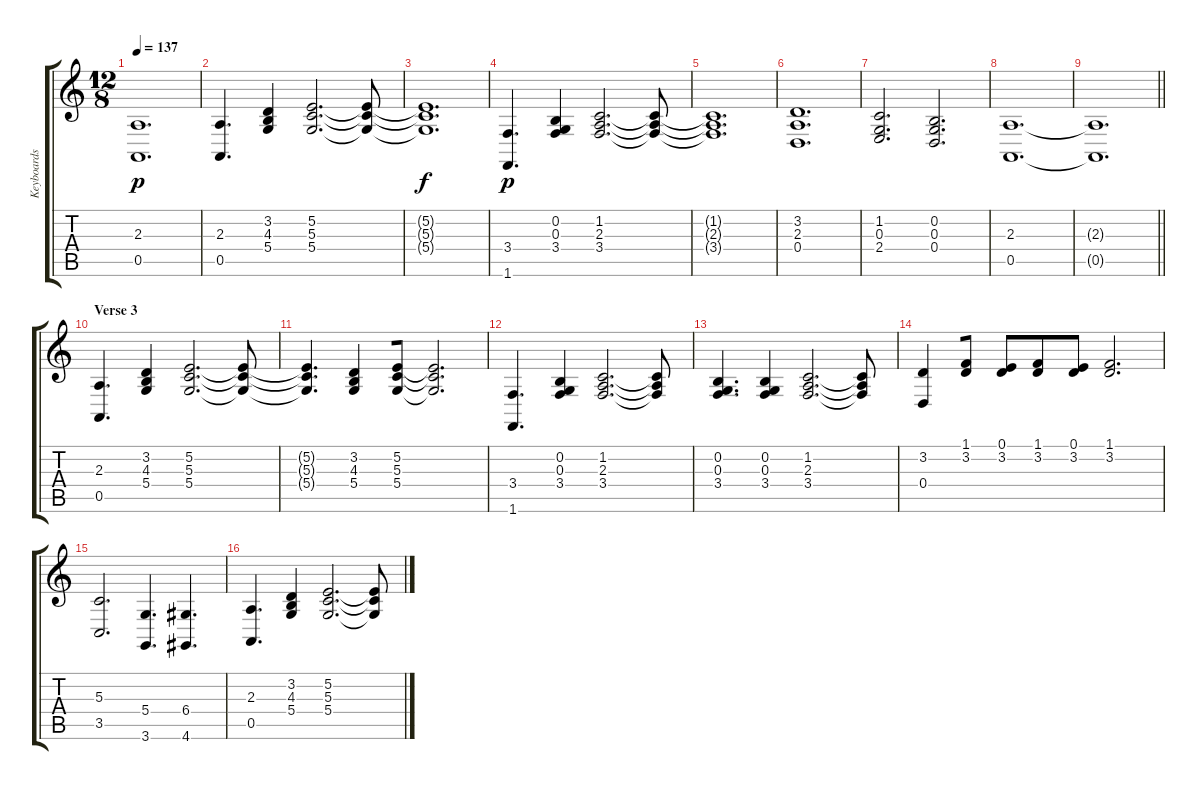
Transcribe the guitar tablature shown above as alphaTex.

\track ("Keyboards" "Keyboards") {instrument lead2sawtooth bank 255}
\staff {score tabs}
\tuning (E4 B3 G3 D3 A2 E2) {hide}
\ts (12 8)
\tempo 137
\clef g2
\ks c
(2.3{t} 0.5{t}).1{d dy p} |
(2.3 0.5).4{d} (3.2 4.3 5.4).4{beam merge} (5.2 5.3 5.4).2{d} (5.2{t} 5.3{t} 5.4{t}).8 |
(5.2{t} 5.3{t} 5.4{t}).1{d dy f} |
(3.4 1.6).4{d dy p} (0.2 0.3 3.4).4{beam merge} (1.2 2.3 3.4).2{d} (1.2{t} 2.3{t} 3.4{t}).8 |
(1.2{t} 2.3{t} 3.4{t}).1{d} |
(3.2 2.3 0.4).1{d} |
(1.2 0.3 2.4).2{d} (0.2 0.3 0.4).2{d} |
(2.3 0.5).1{d} |
\barLineRight lightlight
(2.3{t} 0.5{t}).1{d} |
\section ("" "Verse 3")
(2.3 0.5).4{d} (3.2 4.3 5.4).4{beam merge} (5.2 5.3 5.4).2{d} (5.2{t} 5.3{t} 5.4{t}).8 |
(5.2{t} 5.3{t} 5.4{t}).4{d} (3.2 4.3 5.4).4{beam merge} (5.2 5.3 5.4).8 (5.2{t} 5.3{t} 5.4{t}).2{d} |
(3.4 1.6).4{d} (0.2 0.3 3.4).4{beam merge} (1.2 2.3 3.4).2{d} (1.2{t} 2.3{t} 3.4{t}).8 |
(0.2 0.3 3.4).4{d} (0.2 0.3 3.4).4 (1.2 2.3 3.4).2{d} (1.2{t} 2.3{t} 3.4{t}).8 |
(3.2 0.4).4{beam merge} (1.1 3.2).8 (0.1 3.2).8 (1.1 3.2).8 (0.1 3.2).8 (1.1 3.2).2{d} |
(5.3 3.5).2{d} (5.4 3.6).4{d} (6.4 4.6).4{d} |
(2.3 0.5).4{d} (3.2 4.3 5.4).4{beam merge} (5.2 5.3 5.4).2{d} (5.2{t} 5.3{t} 5.4{t}).8
